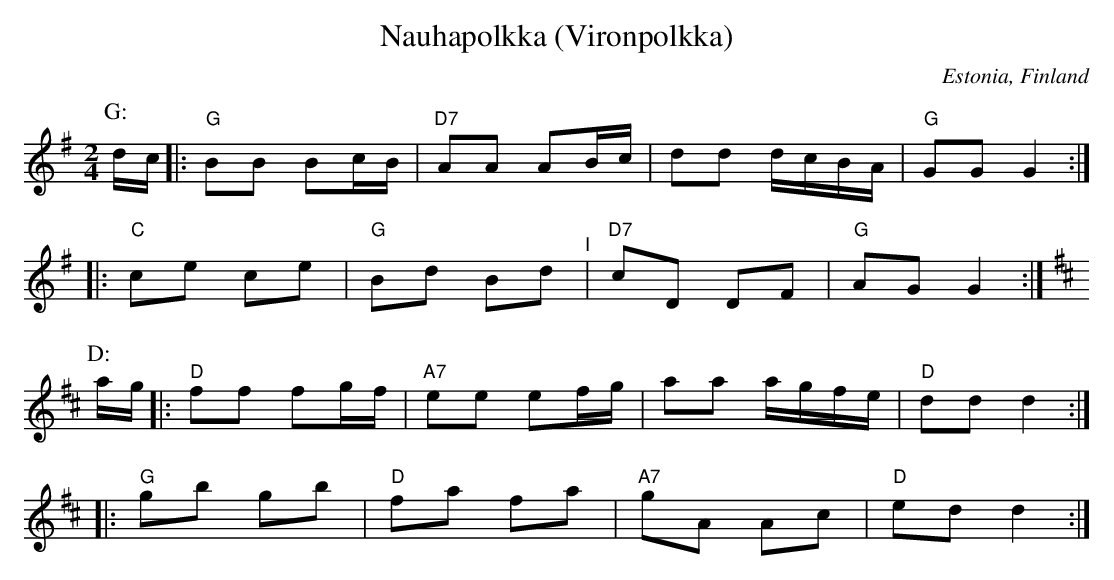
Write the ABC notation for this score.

X:1
T: Nauhapolkka (Vironpolkka)
O: Estonia, Finland
M: 2/4
L: 1/8
K: G
P: G:
d/c/ \
|: "G"BB Bc/B/ | "D7"AA AB/c/ | dd d/c/B/A/ | "G"GG G2 :|
|: "C"ce ce | "G"Bd Bd "^I"| "D7"cD DF | "G"AG G2 :|
P: D:
K: D
a/g/ \
|: "D"ff fg/f/ | "A7"ee ef/g/ | aa a/g/f/e/ | "D"dd d2 :|
|: "G"gb gb | "D"fa fa | "A7"gA Ac | "D"ed d2 :|
